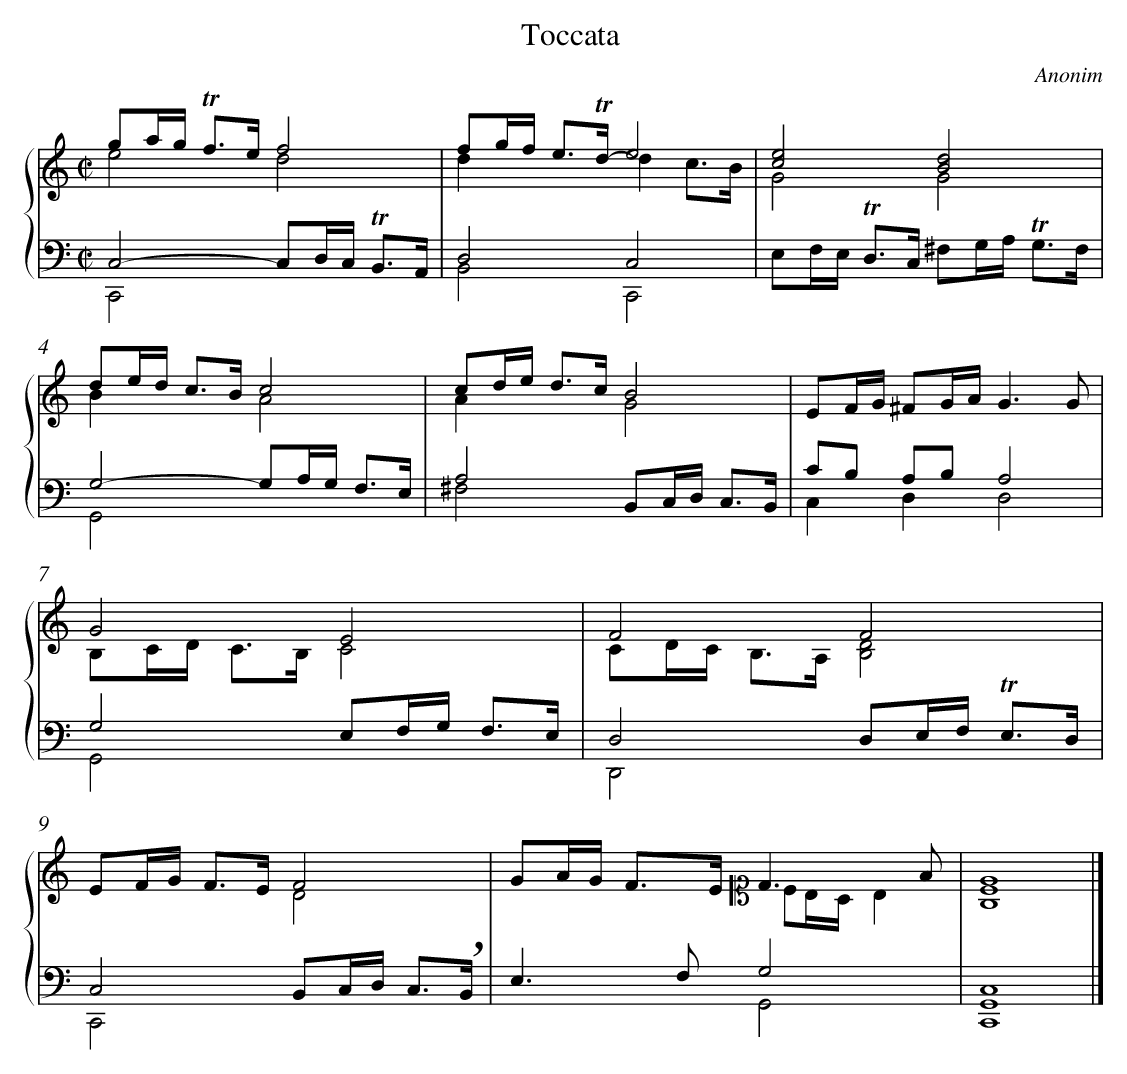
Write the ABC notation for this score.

X:1
T: Toccata
C: Anonim
L: 1/16
M: C|
%%staves {1 2}
V: 1 clef=treble
V: 2 clef=bass
K: C
[V:1] g2ag2< !trill!f2ef8 & e8d8 |
[V:2] C,8-C,2D,C,2< !trill!B,,2A,, & C,,8x8 |
[V:1] f2gf2< e2!trill!d-e8 & d4x4d4c3B |
[V:2] D,8C,8 & B,,8C,,8 |
[V:1] [e8c8][d8B8] & G8G8 |
[V:2] E,2F,E,2< !trill!D,2C, ^F,2G,A,2< !trill!G,2F, |
[V:1] d2ed2< c2Bc8 & B4x4A8 |
[V:2] G,8-G,2A,G,2< F,2E, & G,,8x8 |
[V:1] c2de2< d2cB8 & A4x4G8 |
[V:2] A,8B,,2C,D,2< C,2B,, & ^F,8x8 |
[V:1] E2FG ^F2GAG6G2 |
[V:2] C2B,2 A,2B,2A,8 & C,4D,4D,8 |
[V:1] G8E8 & B,2CD2< C2B,C8 |
[V:2] G,8E,2F,G,2< F,2E, & G,,8x8 |
[V:1] F8F8 & C2DC2< B,2A,[D8B,8] |
[V:2] D,8D,2E,F,2< !trill!E,2D, & D,,8x8 |
[V:1] E2FG2< F2EF8 & x8D8 |
[V:2] C,8B,,2C,D,2< C,2!breath!B,, & C,,8x8 |
[V:1] G2AG2< F2E[K:clef=C1]D6F2 & x8C2B,A,B,4 |
[V:2] E,4>F,4G,8 & x8G,,8 |
[V:1] [E16C16G,16] |]
[V:2] [C,16G,,16C,,16] |]
